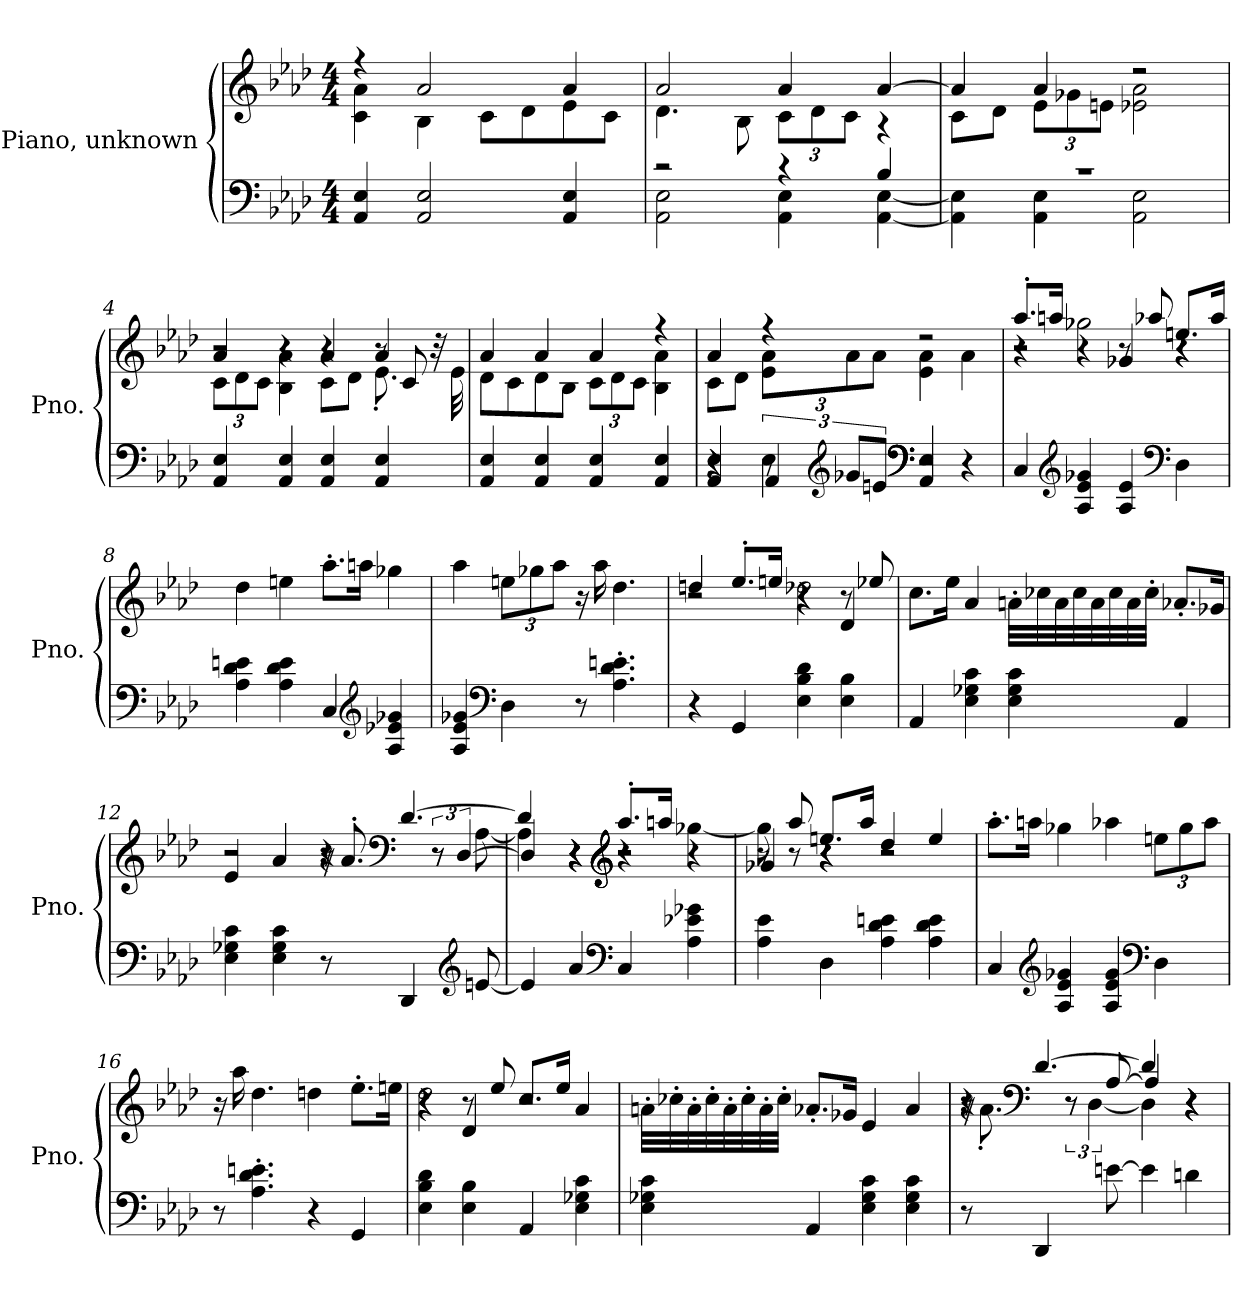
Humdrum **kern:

**kern	**kern
*part1	*part1
*staff2	*staff1
*I"Piano, unknown	*
*I'Pno.	*
*clefF4	*clefG2
*k[b-e-a-d-]	*k[b-e-a-d-]
*M4/4	*M4/4
*MM120	*MM120
=1	=1
*	*^
4AA-/ 4E-/	4r	4c\ 4a-\
2AA-/ 2E-/	2a-/	4B-\
.	.	8c\L
.	.	8d-\
4AA-/ 4E-/	4a-/	8e-\
.	.	8c\J
=2	=2	=2
*^	*	*
2r	2AA-\ 2E-\	2a-/	4.d-\
.	.	.	8B-\
*	*	*	*Xbrackettup
4r	4AA-\ 4E-\	4a-/	12c\L
.	.	.	12d-\
.	.	.	12c\J
4B-/	[4AA-\ [4E-\	[4a-/	4r
=3	=3	=3	=3
1r	4AA-\] 4E-\]	4a-/]	8c\L
.	.	.	8d-\J
.	4AA-\ 4E-\	4a-/	12e-\L
.	.	.	12g-X\
.	.	.	12en\J
.	2AA-\ 2E-\	2r	2e-X\ 2a-\
*v	*v	*	*
=4	=4	=4
*	*	*^
4AA-/ 4E-/	4a-/	12c\L	2r
.	.	12d-\	.
.	.	12c\J	.
4AA-/ 4E-/	4r	4B-\ 4a-\	.
4AA-/ 4E-/	4a-/	8c\L	4r
.	.	8d-\J	.
4AA-/ 4E-/	4a-/	8.e-'\	8r
.	.	.	8c/
.	.	32r	.
.	.	32e-\	.
*	*	*v	*v
!!LO:LB:g=z
=5	=5	=5
4AA-/ 4E-/	4a-/	8d-\L
.	.	8c\
4AA-/ 4E-/	4a-/	8d-\
.	.	8B-\J
4AA-/ 4E-/	4a-/	12c\L
.	.	12d-\
.	.	12c\J
4AA-/ 4E-/	4r	4B-\ 4a-\
=6	=6	=6
*^	*	*
*	*^	*	*
4AA-/ 4E-/	4r	4r	4a-/	8c\L
.	.	.	.	8d-\J
12r	4E-\	4AA-/	4r	12e-\ 12a-\L
*clefG2	*	*	*	*
12g-X/L	.	.	.	12a-\
12en/J	.	.	.	12a-\J
*clefF4	*	*	*	*
4AA-/ 4E-/	2r	2r	2r	4e-\ 4a-\
4r	.	.	.	4a-\
*v	*v	*v	*	*
=7	=7	=7
*	*	*^
4C/	8.aa-'/L	4r	2r
.	16aan/Jk	.	.
*clefG2	*	*	*
4A-/ 4e-/ 4g-X/	4r	2gg-X\	.
4A-/ 4e-/	8r	.	4g-X/
.	8aa-X/	.	.
*clefF4	*	*	*
4D-\	8.een/L	4r	4r
.	16aa-/Jk	.	.
*	*v	*v	*v
!!LO:LB:g=z
=8	=8
4A-\ 4d-\ 4en\	4dd-\
4A-\ 4d-\ 4e\	4een\
4C/	8.aa-'\L
.	16aan\Jk
*clefG2	*
4A-/ 4e-X/ 4g-X/	4gg-X\
=9	=9
4A-/ 4e-/ 4g-X/	4aa-\
*clefF4	*
4D-\	12een\L
.	12gg-X\
.	12aa-\J
8r	16r
.	16aa-\
4.A-\' 4.d-\' 4.en\'	4.dd-\
=10	=10
*	*^
*	*	*^
4r	4ddn/	2r	2r
4GG/	8.ee-'/L	.	.
.	16een/Jk	.	.
4E-\ 4B-\ 4d-\	4r	2dd-X\	4r
4E-\ 4B-\	8r	.	4d-/
.	8ee-X/	.	.
*	*v	*v	*v
!!LO:LB:g=z
=11	=11
4AA-/	8.cc\L
.	16ee-\Jk
4E-\ 4G-X\ 4c\	4a-/
4E-\ 4G-\ 4c\	32an'\LLL
.	32cc-X\
.	32a\
.	32cc-\
.	32a\
.	32cc-\
.	32a\
.	32cc-'\JJJ
4AA-/	8.a-X'/L
.	16g-X/Jk
=12	=12
*	*^
*	*	*^
4E-\ 4G-X\ 4c\	4e-/	2r	2r
4E-\ 4G-\ 4c\	4a-/	.	.
8r	16r	4r	8r
.	8.a-'/	.	.
*	*clefF4	*	*
4DD-/	.	.	[4.d-/
*	*brackettup	*	*
.	12r	8r	.
.	[6D-/	.	.
*clefG2	*	*	*
[8en/	.	[8A-\	.
=13	=13	=13	=13
4e/]	4D-/]	4A-\]	4d-/]
4a-/	4r	4r	4r
*clefF4	*clefG2	*	*
4C/	8.aa-'/L	4r	2r
.	16aan/Jk	.	.
4A-\ 4e-X\ 4g-X\	4r	[4gg-X\	.
!!LO:LB:g=z	!!	!!
=14	=14	=14	=14
4A-\ 4e-\	8r	8gg-\]	4g-X/
.	8aa-/	8r	.
4D-\	8.een/L	4r	4r
.	16aa-/Jk	.	.
4A-\ 4d-\ 4en\	4dd-/	2r	2r
4A-\ 4d-\ 4e\	4ee/	.	.
*	*v	*v	*v
=15	=15
4C/	8.aa-'\L
.	16aan\Jk
*clefG2	*
4A-/ 4e-/ 4g-X/	4gg-X\
4A-/ 4e-/ 4g-/	4aa-X\
*clefF4	*
*	*Xbrackettup
4D-\	12een\L
.	12gg-\
.	12aa-\J
=16	=16
8r	16r
.	16aa-\
4.A-\' 4.d-\' 4.en\'	4.dd-\
4r	4ddn\
4GG/	8.ee-'\L
.	16een\Jk
=17	=17
*	*^
*	*	*^
4E-\ 4B-\ 4d-\	4r	2dd-\	4r
4E-\ 4B-\	8r	.	4d-/
.	8ee-/	.	.
4AA-/	8.cc/L	2r	2r
.	16ee-/Jk	.	.
4E-\ 4G-X\ 4c\	4a-/	.	.
*	*v	*v	*v
!!LO:LB:g=z
=18	=18
4E-\ 4G-X\ 4c\	32an'\LLL
.	32cc-X'\
.	32a'\
.	32cc-'\
.	32a'\
.	32cc-'\
.	32a'\
.	32cc-'\JJJ
4AA-/	8.a-X'/L
.	16g-X/Jk
4E-\ 4G-\ 4c\	4e-/
4E-\ 4G-\ 4c\	4a-/
=19	=19
*	*^
*	*	*^
8r	8r	16r	4r
.	.	8.a-'\	.
*	*clefF4	*	*
4DD-/	[4.d-/	.	.
*	*	*brackettup	*
.	.	12r	8r
.	.	[6D-\	.
[8en\	.	.	[8A-/
4e\]	4d-/]	4D-\]	4A-/]
4dn\	4r	4r	4r
*	*v	*v	*v
=	=
*-	*-
